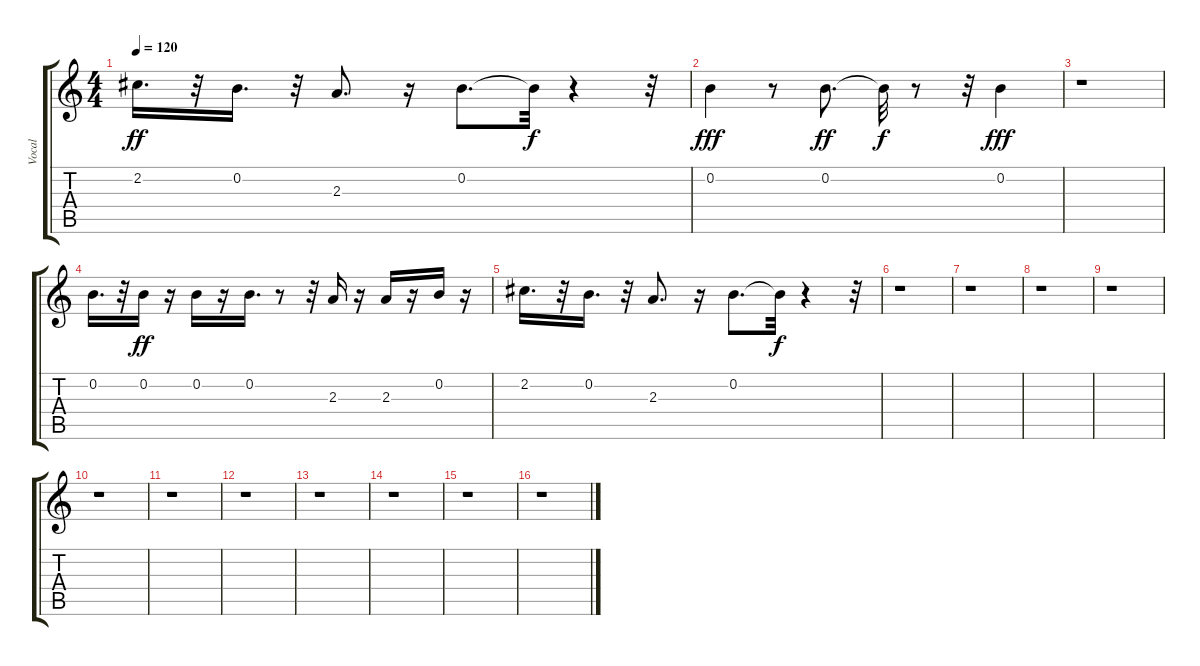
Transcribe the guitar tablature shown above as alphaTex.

\track ("Vocal" "Vocal") {instrument electricguitarjazz}
\staff {score tabs}
\tuning (E4 B3 G3 D3 A2 E2) {hide}
\ts (4 4)
\tempo 120
\clef g2
\ks c
2.2.16{d dy ff} r.32 0.2.16{d} r.32 2.3.8{d} r.16 0.2.8{d} 0.2{t}.32{dy f} r.4 r.32 |
0.2.4{dy fff} r.8 0.2.8{d dy ff} 0.2{t}.32{dy f} r.8 r.32 0.2.4{dy fff} |
r.1 |
0.2.16{d} r.32 0.2.16{dy ff} r.16 0.2.16 r.16 0.2.16{d} r.8 r.32 2.3.16 r.16 2.3.16 r.16 0.2.16 r.16 |
2.2.16{d} r.32 0.2.16{d} r.32 2.3.8{d} r.16 0.2.8{d} 0.2{t}.32{dy f} r.4 r.32 |
r.1 |
r.1 |
r.1 |
r.1 |
r.1 |
r.1 |
r.1 |
r.1 |
r.1 |
r.1 |
r.1
